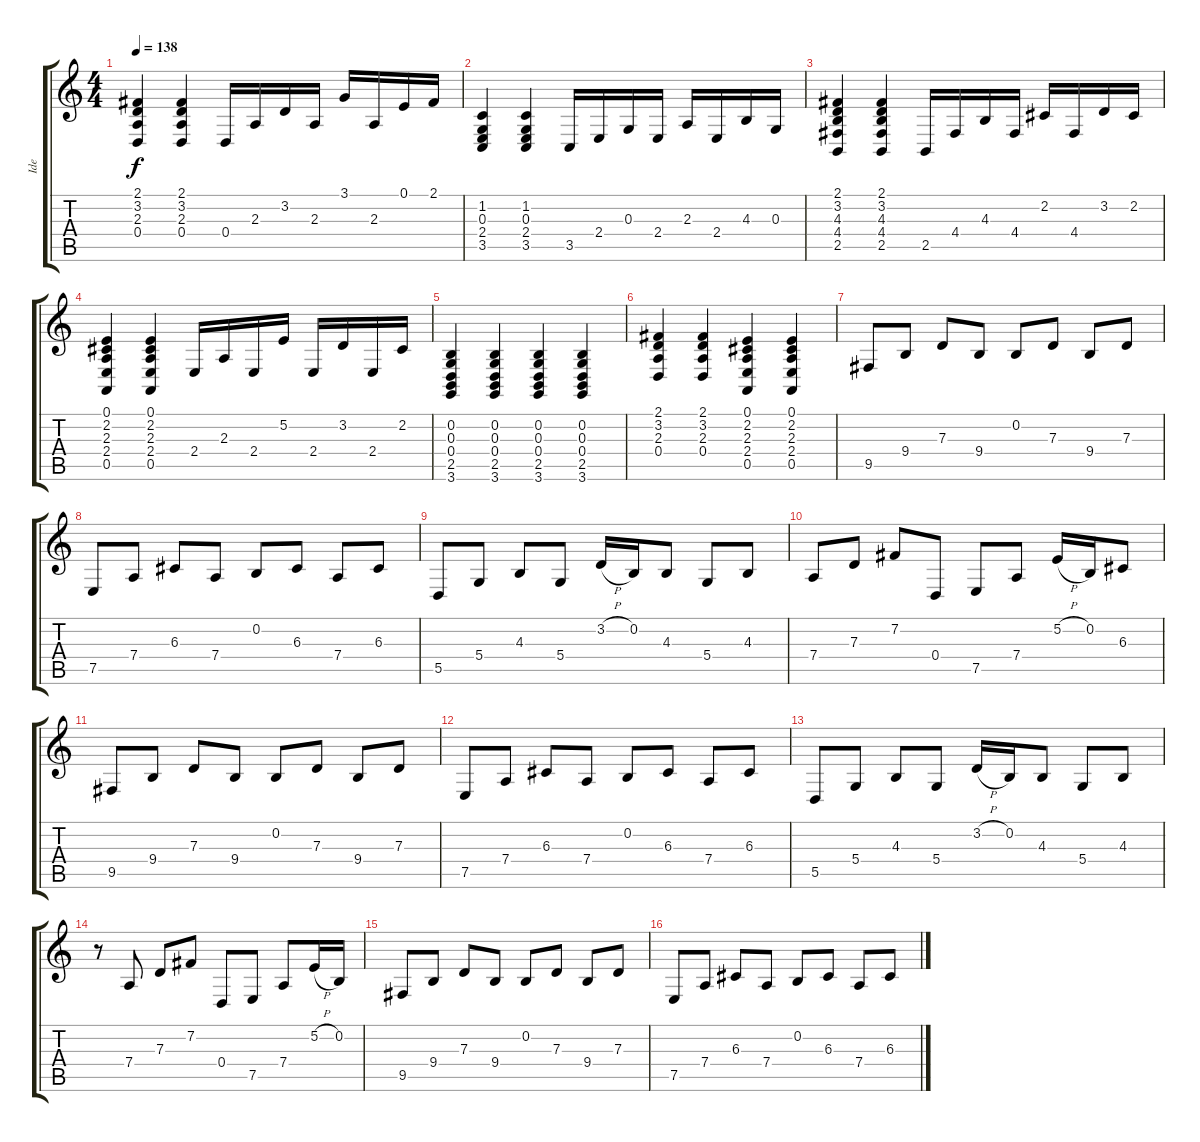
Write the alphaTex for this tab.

\track ("Ide" "Ide") {instrument acousticgrandpiano}
\staff {score tabs}
\tuning (E4 B3 G3 D3 A2 E2) {hide}
\ts (4 4)
\tempo 138
\clef g2
\ks c
(2.1 3.2 2.3 0.4).4{dy f} (2.1 3.2 2.3 0.4).4 0.4.16 2.3.16 3.2.16 2.3.16 3.1.16 2.3.16 0.1.16 2.1.16 |
(1.2 0.3 2.4 3.5).4 (1.2 0.3 2.4 3.5).4 3.5.16 2.4.16 0.3.16 2.4.16 2.3.16 2.4.16 4.3.16 0.3.16 |
(2.1 3.2 4.3 4.4 2.5).4 (2.1 3.2 4.3 4.4 2.5).4 2.5.16 4.4.16 4.3.16 4.4.16 2.2.16 4.4.16 3.2.16 2.2.16 |
(0.1 2.2 2.3 2.4 0.5).4 (0.1 2.2 2.3 2.4 0.5).4 2.4.16 2.3.16 2.4.16 5.2.16 2.4.16 3.2.16 2.4.16 2.2.16 |
(0.2 0.3 0.4 2.5 3.6).4 (0.2 0.3 0.4 2.5 3.6).4 (0.2 0.3 0.4 2.5 3.6).4 (0.2 0.3 0.4 2.5 3.6).4 |
(2.1 3.2 2.3 0.4).4 (2.1 3.2 2.3 0.4).4 (0.1 2.2 2.3 2.4 0.5).4 (0.1 2.2 2.3 2.4 0.5).4 |
9.5.8 9.4.8 7.3.8 9.4.8 0.2.8 7.3.8 9.4.8 7.3.8 |
7.5.8 7.4.8 6.3.8 7.4.8 0.2.8 6.3.8 7.4.8 6.3.8 |
5.5.8 5.4.8 4.3.8 5.4.8 3.2{h}.16 0.2.16 4.3.8 5.4.8 4.3.8 |
7.4.8 7.3.8 7.2.8 0.4.8 7.5.8 7.4.8 5.2{h}.16 0.2.16 6.3.8 |
9.5.8 9.4.8 7.3.8 9.4.8 0.2.8 7.3.8 9.4.8 7.3.8 |
7.5.8 7.4.8 6.3.8 7.4.8 0.2.8 6.3.8 7.4.8 6.3.8 |
5.5.8 5.4.8 4.3.8 5.4.8 3.2{h}.16 0.2.16 4.3.8 5.4.8 4.3.8 |
r.8 7.4.8 7.3.8 7.2.8 0.4.8 7.5.8 7.4.8 5.2{h}.16 0.2.16 |
9.5.8 9.4.8 7.3.8 9.4.8 0.2.8 7.3.8 9.4.8 7.3.8 |
7.5.8 7.4.8 6.3.8 7.4.8 0.2.8 6.3.8 7.4.8 6.3.8
